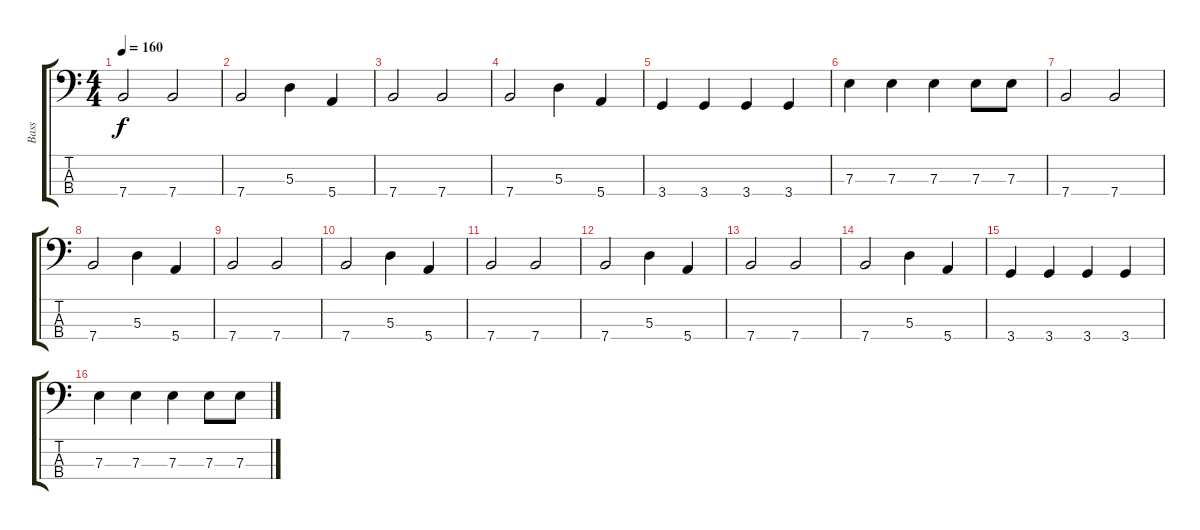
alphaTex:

\track ("Bass" "Bass") {instrument electricbasspick}
\staff {score tabs}
\tuning (G2 D2 A1 E1) {hide}
\ts (4 4)
\tempo 160
\clef f4
\ks c
7.4.2{dy f} 7.4.2 |
7.4.2 5.3.4 5.4.4 |
7.4.2 7.4.2 |
7.4.2 5.3.4 5.4.4 |
3.4.4 3.4.4 3.4.4 3.4.4 |
7.3.4 7.3.4 7.3.4 7.3.8 7.3.8 |
7.4.2 7.4.2 |
7.4.2 5.3.4 5.4.4 |
7.4.2 7.4.2 |
7.4.2 5.3.4 5.4.4 |
7.4.2 7.4.2 |
7.4.2 5.3.4 5.4.4 |
7.4.2 7.4.2 |
7.4.2 5.3.4 5.4.4 |
3.4.4 3.4.4 3.4.4 3.4.4 |
7.3.4 7.3.4 7.3.4 7.3.8 7.3.8
